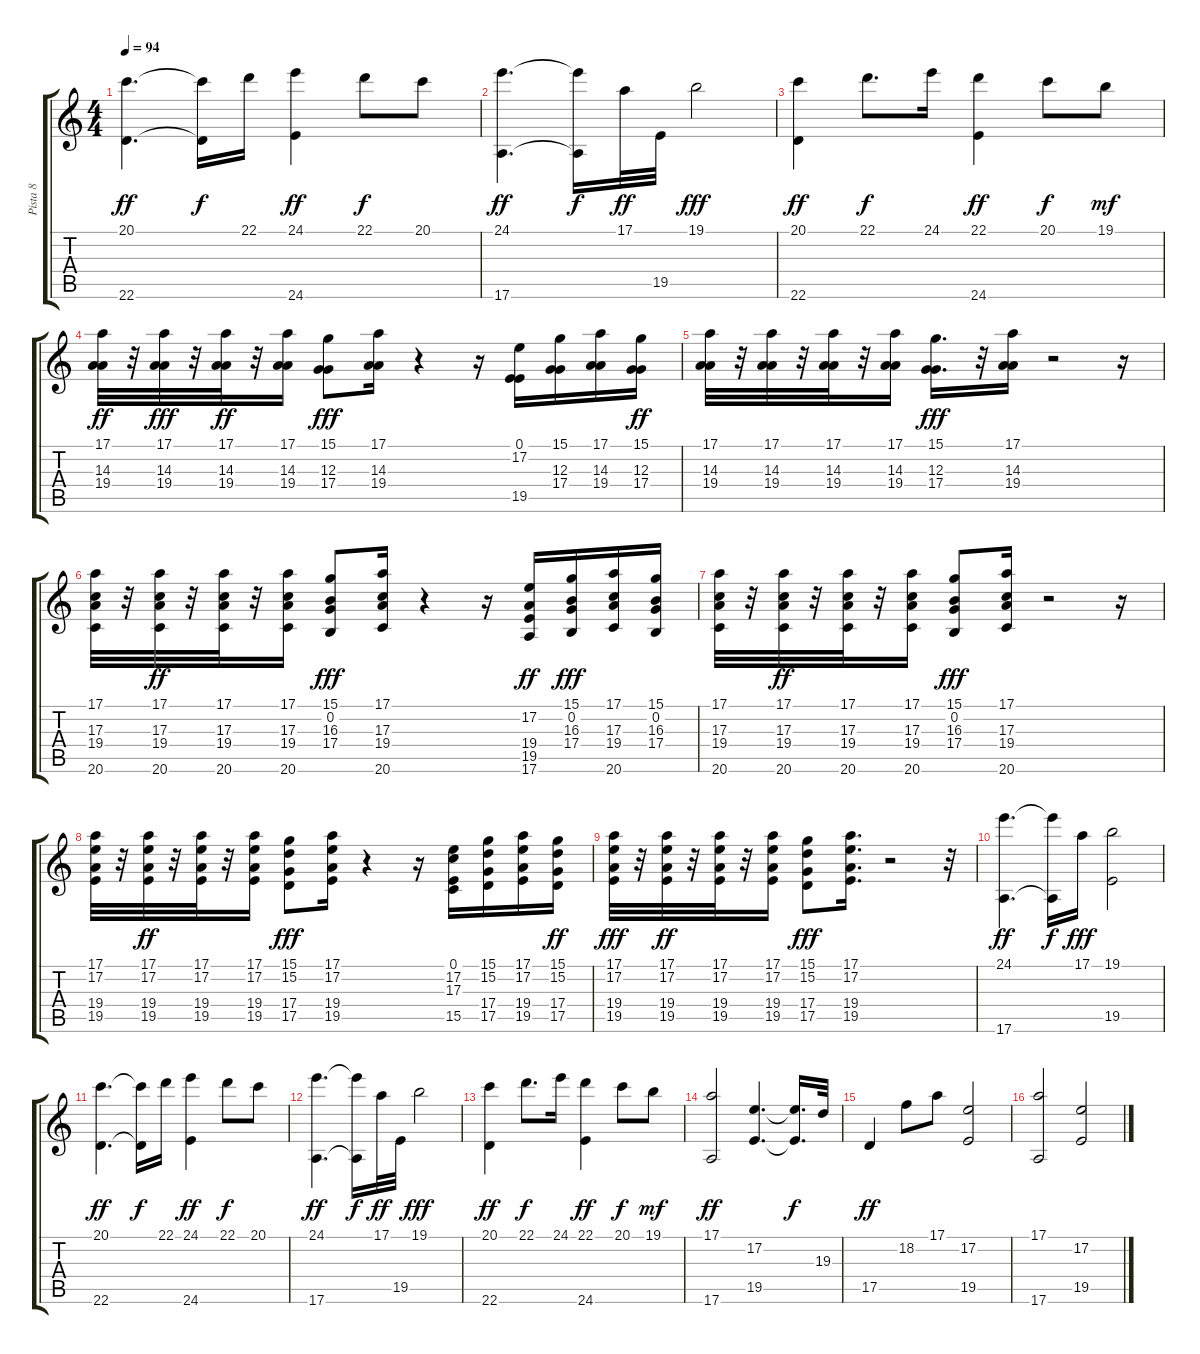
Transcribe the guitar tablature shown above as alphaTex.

\track ("Pista 8" "Pista 8") {instrument stringensemble1}
\staff {score tabs}
\tuning (E4 B3 G3 D3 A2 E2) {hide}
\ts (4 4)
\tempo 94
\clef g2
\ks c
(20.1 22.6).4{d dy ff} (20.1{t} 22.6{t}).16{dy f} 22.1.16 (24.1 24.6).4{dy ff} 22.1.8{dy f} 20.1.8 |
(24.1 17.6).4{d dy ff} (24.1{t} 17.6{t}).16{dy f} 17.1.32{dy ff} 19.5.32 19.1.2{dy fff} |
(20.1 22.6).4{dy ff} 22.1.8{d dy f} 24.1.16 (22.1 24.6).4{dy ff} 20.1.8{dy f} 19.1.8{dy mf} |
(17.1 14.3 19.4).32{dy ff} r.32 (17.1 14.3 19.4).32{dy fff} r.32 (17.1 14.3 19.4).32{dy ff} r.32 (17.1 14.3 19.4).16 (15.1 12.3 17.4).8{dy fff} (17.1 14.3 19.4).16 r.4 r.16 (0.1 17.2 19.5).16 (15.1 12.3 17.4).16 (17.1 14.3 19.4).16 (15.1 12.3 17.4).16{dy ff} |
(17.1 14.3 19.4).32 r.32 (17.1 14.3 19.4).32 r.32 (17.1 14.3 19.4).32 r.32 (17.1 14.3 19.4).16 (15.1 12.3 17.4).16{d dy fff} r.32 (17.1 14.3 19.4).16 r.2 r.16 |
(17.1 17.3 19.4 20.6).32 r.32 (17.1 17.3 19.4 20.6).32{dy ff} r.32 (17.1 17.3 19.4 20.6).32 r.32 (17.1 17.3 19.4 20.6).16 (15.1 0.2 16.3 17.4).8{dy fff} (17.1 17.3 19.4 20.6).16 r.4 r.16 (17.2 19.4 19.5 17.6).16{dy ff} (15.1 0.2 16.3 17.4).16{dy fff} (17.1 17.3 19.4 20.6).16 (15.1 0.2 16.3 17.4).16 |
(17.1 17.3 19.4 20.6).32 r.32 (17.1 17.3 19.4 20.6).32{dy ff} r.32 (17.1 17.3 19.4 20.6).32 r.32 (17.1 17.3 19.4 20.6).16 (15.1 0.2 16.3 17.4).8{dy fff} (17.1 17.3 19.4 20.6).16 r.2 r.16 |
(17.1 17.2 19.4 19.5).32 r.32 (17.1 17.2 19.4 19.5).32{dy ff} r.32 (17.1 17.2 19.4 19.5).32 r.32 (17.1 17.2 19.4 19.5).16 (15.1 15.2 17.4 17.5).8{dy fff} (17.1 17.2 19.4 19.5).16 r.4 r.16 (0.1 17.2 17.3 15.5).16 (15.1 15.2 17.4 17.5).16 (17.1 17.2 19.4 19.5).16 (15.1 15.2 17.4 17.5).16{dy ff} |
(17.1 17.2 19.4 19.5).32{dy fff} r.32 (17.1 17.2 19.4 19.5).32{dy ff} r.32 (17.1 17.2 19.4 19.5).32 r.32 (17.1 17.2 19.4 19.5).16 (15.1 15.2 17.4 17.5).8{dy fff} (17.1 17.2 19.4 19.5).16{d} r.2 r.32 |
(24.1 17.6).4{d dy ff} (24.1{t} 17.6{t}).16{dy f} 17.1.16{dy fff} (19.1 19.5).2 |
(20.1 22.6).4{d dy ff} (20.1{t} 22.6{t}).16{dy f} 22.1.16 (24.1 24.6).4{dy ff} 22.1.8{dy f} 20.1.8 |
(24.1 17.6).4{d dy ff} (24.1{t} 17.6{t}).16{dy f} 17.1.32{dy ff} 19.5.32 19.1.2{dy fff} |
(20.1 22.6).4{dy ff} 22.1.8{d dy f} 24.1.16 (22.1 24.6).4{dy ff} 20.1.8{dy f} 19.1.8{dy mf} |
(17.1 17.6).2{dy ff} (17.2 19.5).4{d} (17.2{t} 19.5{t}).16{d dy f} 19.3.32 |
17.5.4{dy ff} 18.2.8 17.1.8 (17.2 19.5).2 |
(17.1 17.6).2 (17.2 19.5).2
